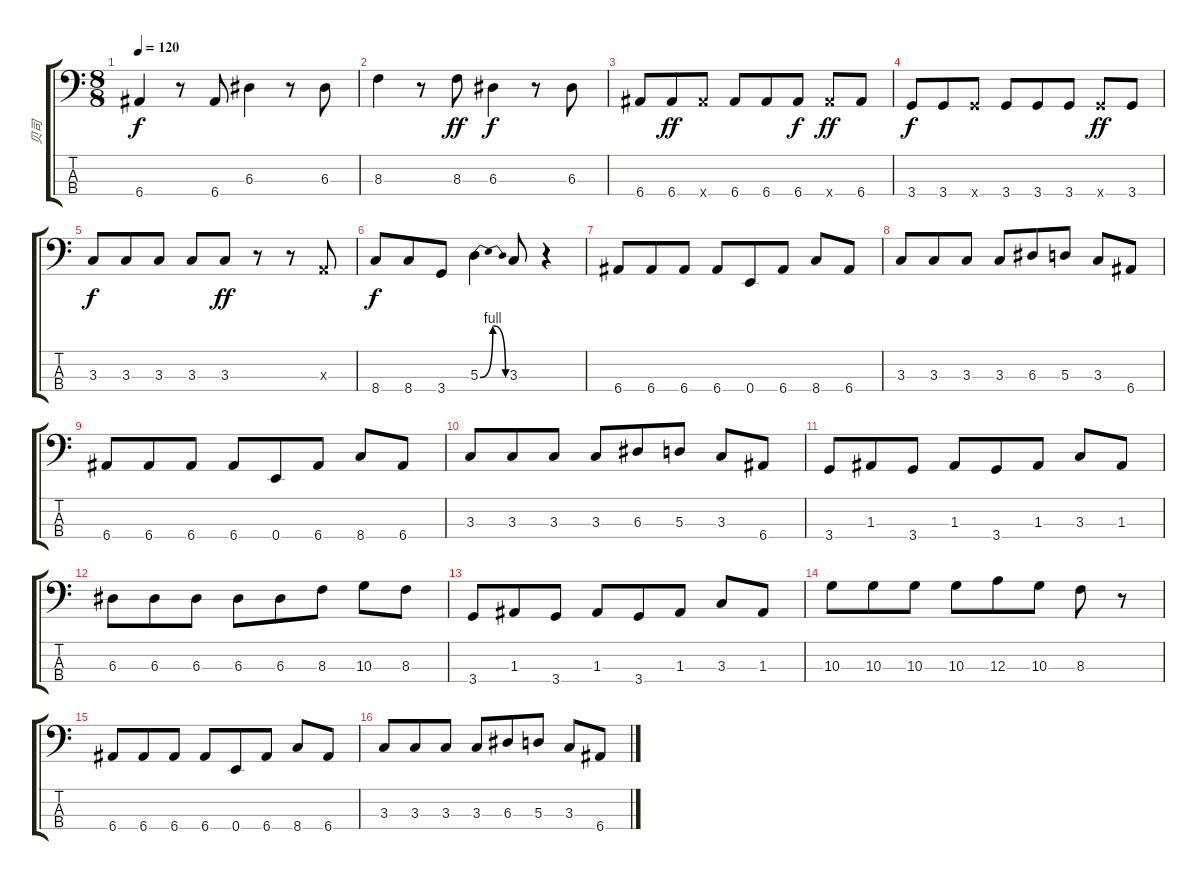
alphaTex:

\track ("贝司" "贝司") {instrument electricbassfinger}
\staff {score tabs}
\tuning (G2 D2 A1 E1) {hide}
\ts (8 8)
\tempo 120
\clef f4
\ks c
6.4.4{dy f} r.8 6.4.8 6.3.4 r.8 6.3.8 |
8.3.4 r.8 8.3.8{dy ff} 6.3.4{dy f} r.8 6.3.8 |
6.4.8 6.4.8{dy ff} 6.4{x}.8 6.4.8 6.4.8 6.4.8{dy f} 6.4{x}.8{dy ff} 6.4.8 |
3.4.8{dy f} 3.4.8 3.4{x}.8 3.4.8 3.4.8 3.4.8 3.4{x}.8{dy ff} 3.4.8 |
3.3.8{dy f} 3.3.8 3.3.8 3.3.8 3.3.8{dy ff} r.8 r.8 0.3{x}.8 |
8.4.8{dy f} 8.4.8 3.4.8 5.3{be (bendrelease 0 0 15 4 15 4 60 0)}.4 3.3.8 r.4 |
6.4.8 6.4.8 6.4.8 6.4.8 0.4.8 6.4.8 8.4.8 6.4.8 |
3.3.8 3.3.8 3.3.8 3.3.8 6.3.8 5.3.8 3.3.8 6.4.8 |
6.4.8 6.4.8 6.4.8 6.4.8 0.4.8 6.4.8 8.4.8 6.4.8 |
3.3.8 3.3.8 3.3.8 3.3.8 6.3.8 5.3.8 3.3.8 6.4.8 |
3.4.8 1.3.8 3.4.8 1.3.8 3.4.8 1.3.8 3.3.8 1.3.8 |
6.3.8 6.3.8 6.3.8 6.3.8 6.3.8 8.3.8 10.3.8 8.3.8 |
3.4.8 1.3.8 3.4.8 1.3.8 3.4.8 1.3.8 3.3.8 1.3.8 |
10.3.8 10.3.8 10.3.8 10.3.8 12.3.8 10.3.8 8.3.8 r.8 |
6.4.8 6.4.8 6.4.8 6.4.8 0.4.8 6.4.8 8.4.8 6.4.8 |
3.3.8 3.3.8 3.3.8 3.3.8 6.3.8 5.3.8 3.3.8 6.4.8
